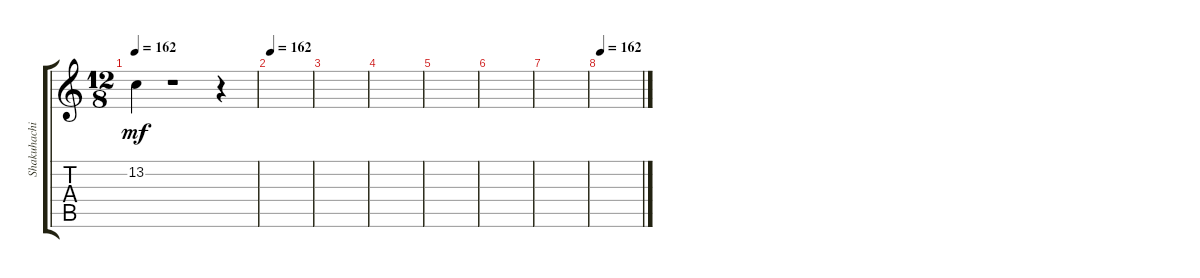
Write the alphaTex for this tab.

\track ("Shakuhachi" "Shakuhachi") {instrument koto}
\staff {score tabs}
\tuning (E4 B3 G3 D3 A2 E2) {hide}
\ts (12 8)
\tempo 162
\clef g2
\ks c
13.2.4{dy mf} r.1 r.4 |
\tempo 162
|
|
|
|
|
|
\tempo 162
